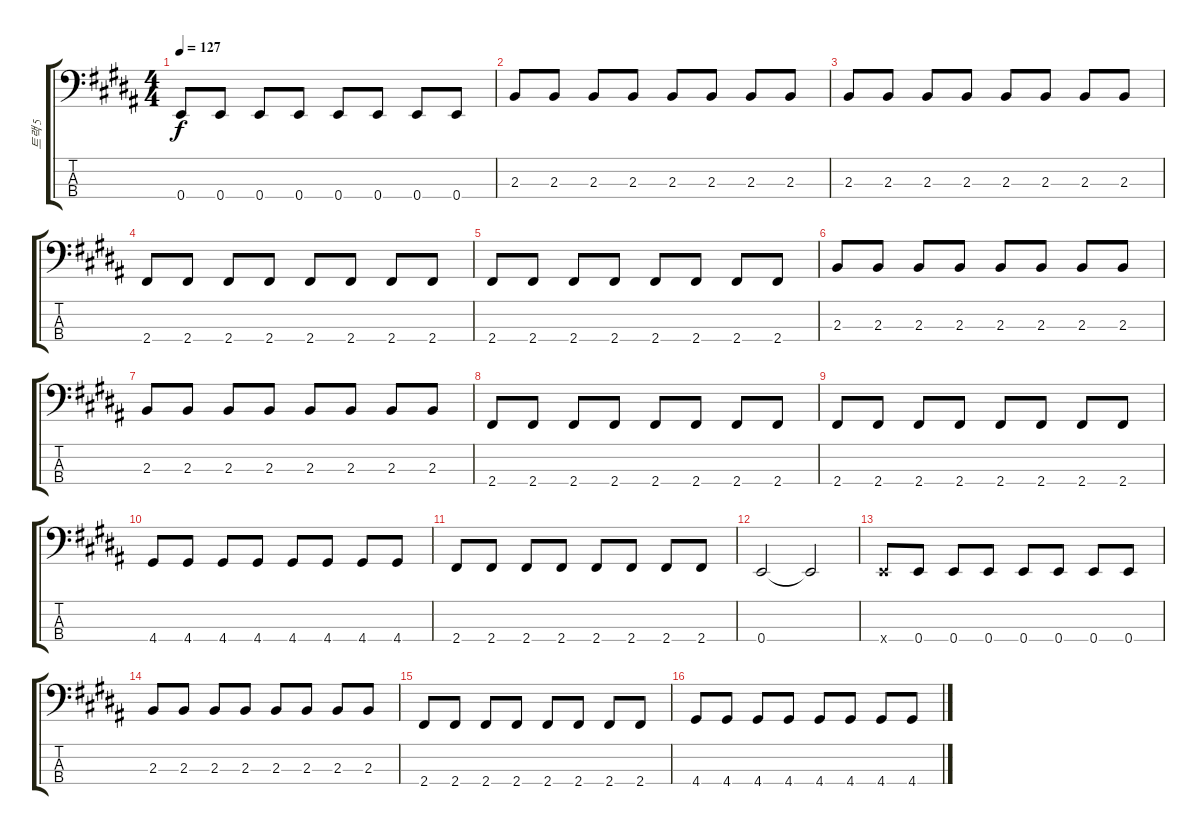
\track ("트랙 5" "트랙 5") {instrument electricbassfinger}
\staff {score tabs}
\tuning (G2 D2 A1 E1) {hide}
\ts (4 4)
\tempo 127
\clef f4
\ks b
0.4.8{dy f} 0.4.8 0.4.8 0.4.8 0.4.8 0.4.8 0.4.8 0.4.8 |
2.3.8 2.3.8 2.3.8 2.3.8 2.3.8 2.3.8 2.3.8 2.3.8 |
2.3.8 2.3.8 2.3.8 2.3.8 2.3.8 2.3.8 2.3.8 2.3.8 |
2.4.8 2.4.8 2.4.8 2.4.8 2.4.8 2.4.8 2.4.8 2.4.8 |
2.4.8 2.4.8 2.4.8 2.4.8 2.4.8 2.4.8 2.4.8 2.4.8 |
2.3.8 2.3.8 2.3.8 2.3.8 2.3.8 2.3.8 2.3.8 2.3.8 |
2.3.8 2.3.8 2.3.8 2.3.8 2.3.8 2.3.8 2.3.8 2.3.8 |
2.4.8 2.4.8 2.4.8 2.4.8 2.4.8 2.4.8 2.4.8 2.4.8 |
2.4.8 2.4.8 2.4.8 2.4.8 2.4.8 2.4.8 2.4.8 2.4.8 |
4.4.8 4.4.8 4.4.8 4.4.8 4.4.8 4.4.8 4.4.8 4.4.8 |
2.4.8 2.4.8 2.4.8 2.4.8 2.4.8 2.4.8 2.4.8 2.4.8 |
0.4.2 0.4{t}.2 |
0.4{x}.8 0.4.8 0.4.8 0.4.8 0.4.8 0.4.8 0.4.8 0.4.8 |
2.3.8 2.3.8 2.3.8 2.3.8 2.3.8 2.3.8 2.3.8 2.3.8 |
2.4.8 2.4.8 2.4.8 2.4.8 2.4.8 2.4.8 2.4.8 2.4.8 |
4.4.8 4.4.8 4.4.8 4.4.8 4.4.8 4.4.8 4.4.8 4.4.8
